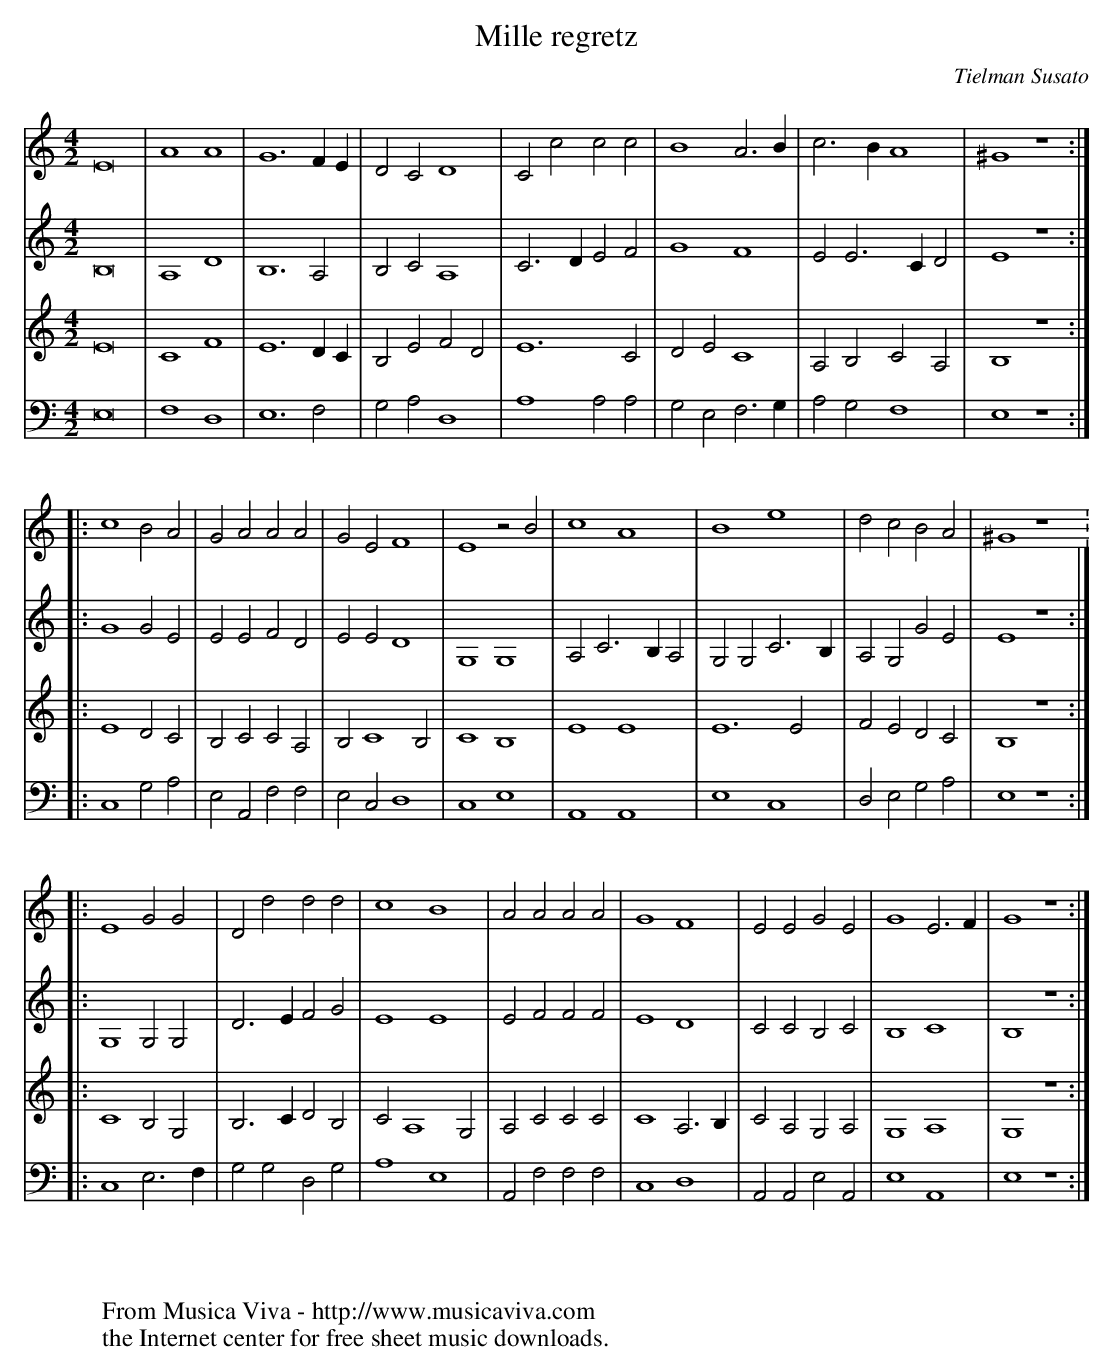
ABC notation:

X:1
T:Mille regretz
C:Tielman Susato
M:4/2
L:1/2
K:Am
V:1
E4|A2A2|G3F/E/|DCD2|Cccc|B2A>B|c>BA2|^G2z2:|
|:c2BA|GAAA|GEF2|E2zB|c2A2|B2e2|dcBA|^G2z2.|
|:E2GG|Dddd|c2B2|AAAA|G2F2|EEGE|G2E>F|G2z2:|
V:2
B,4|A,2D2|B,3A,|B,CA,2|C>DEF|G2F2|EE>CD|E2z2:|
|:G2GE|EEFD|EED2|G,2G,2|A,C>B,A,|G,G,C>B,|A,G,GE|E2z2:|
|:G,2G,G,|D>EFG|E2E2|EFFF|E2D2|CCB,C|B,2C2|B,2z2:|
V:3
E4|C2F2|E3D/C/|B,EFD|E3C|DEC2|A,B,CA,|B,2z2:|
|:E2DC|B,CCA,|B,C2B,|C2B,2|E2E2|E3E|FEDC|B,2z2:|
|:C2B,G,|B,>CDB,|CA,2G,|A,CCC|C2A,>B,|CA,G,A,|G,2A,2|G,2z2:|
V:4
E,4|F,2D,2|E,3F,|G,A,D,2|A,2A,A,|G,E,F,>G,|A,G,F,2|E,2z2:|
|:C,2G,A,|E,A,,F,F,|E,C,D,2|C,2E,2|A,,2A,,2|E,2C,2|D,E,G,A,|E,2z2:|
|:C,2E,>F,|G,G,D,G,|A,2E,2|A,,F,F,F,|C,2D,2|A,,A,,E,A,,|E,2A,,2|E,2z2:|
W:
W:
W:  From Musica Viva - http://www.musicaviva.com
W:  the Internet center for free sheet music downloads.
